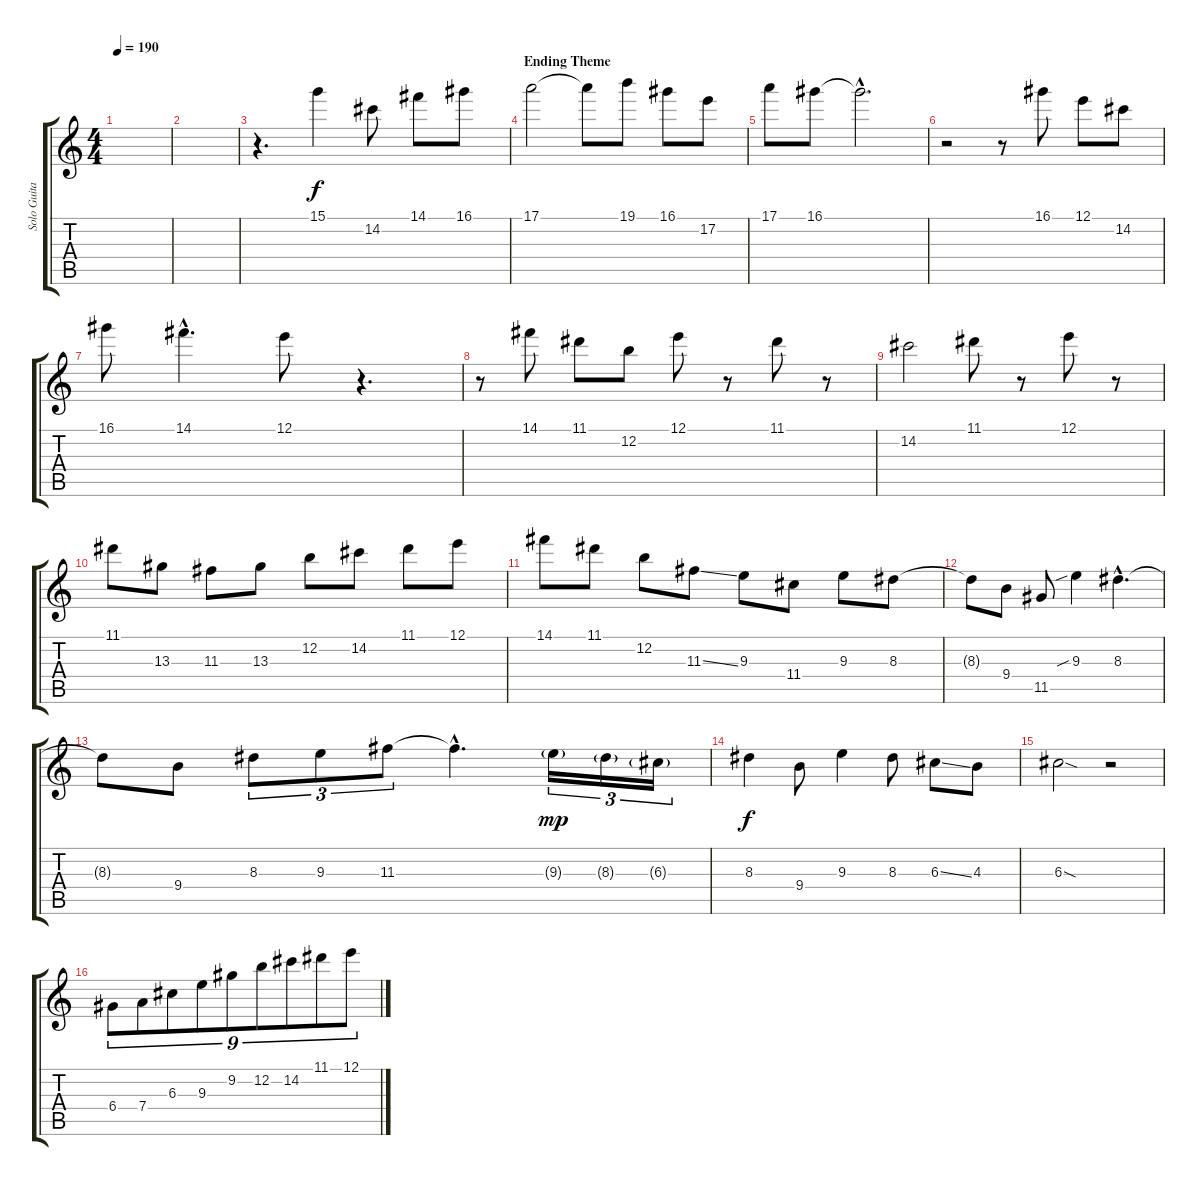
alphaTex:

\track ("Solo Guitar" "Solo Guita") {instrument overdrivenguitar}
\staff {score tabs}
\tuning (E4 B3 G3 D3 A2 E2) {hide}
\ts (4 4)
\tempo 190
\clef g2
\ks c
|
|
r.4{d volume 10} 15.1.4 14.2.8 14.1.8 16.1.8 |
\section ("" "Ending Theme")
17.1.2 17.1{t}.8 19.1.8 16.1.8 17.2.8 |
17.1.8 16.1.8 16.1{hac t}.2{d} |
r.2 r.8 16.1.8 12.1.8 14.2.8 |
16.1.8 14.1{hac}.4{d} 12.1.8 r.4{d} |
r.8 14.1.8 11.1.8 12.2.8 12.1.8 r.8 11.1.8 r.8 |
14.2.2 11.1.8 r.8 12.1.8 r.8 |
11.1.8 13.3.8 11.3.8 13.3.8 12.2.8 14.2.8 11.1.8 12.1.8 |
14.1.8 11.1.8 12.2.8 11.3{ss}.8 9.3.8 11.4.8 9.3.8 8.3.8 |
8.3{t}.8 9.4.8 11.5.8 9.3{sib}.4 8.3{hac}.4{d} |
8.3{t}.8 9.4.8 8.3.8{tu (3 2)} 9.3.8{tu (3 2)} 11.3.8{tu (3 2)} 11.3{hac t}.4{d} 9.3{g}.16{tu (3 2) dy mp} 8.3{g}.16{tu (3 2)} 6.3{g}.16{tu (3 2)} |
8.3.4{dy f} 9.4.8 9.3.4 8.3.8 6.3{ss}.8 4.3.8 |
6.3{sod}.2 r.2 |
6.4.8{tu (9 8)} 7.4.8{tu (9 8)} 6.3.8{tu (9 8)} 9.3.8{tu (9 8)} 9.2.8{tu (9 8)} 12.2.8{tu (9 8)} 14.2.8{tu (9 8)} 11.1.8{tu (9 8)} 12.1.8{tu (9 8)}
